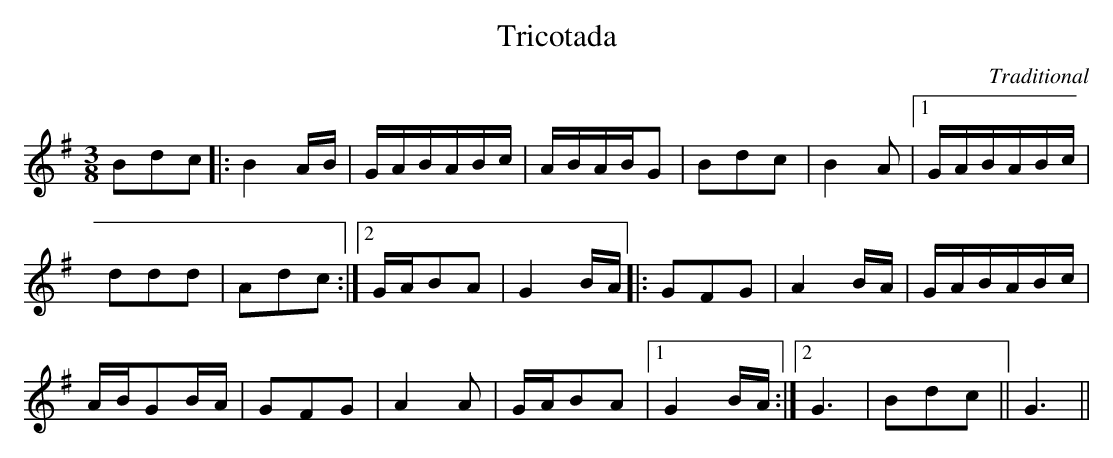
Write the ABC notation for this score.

X:1
T:Tricotada
C:Traditional
L:1/8
M:3/8
K:G major
Bdc |: B2 A/B/ | G/A/B/A/B/c/ | A/B/A/B/G | Bdc | B2 A |1 G/A/B/A/B/c/ |
ddd | Adc :|2 G/A/BA | G2B/A/|: GFG | A2 B/A/ | G/A/B/A/B/c/ |
A/B/GB/A/ | GFG | A2 A | G/A/BA |1 G2B/A/ :|2 G3 | Bdc || G3  ||
